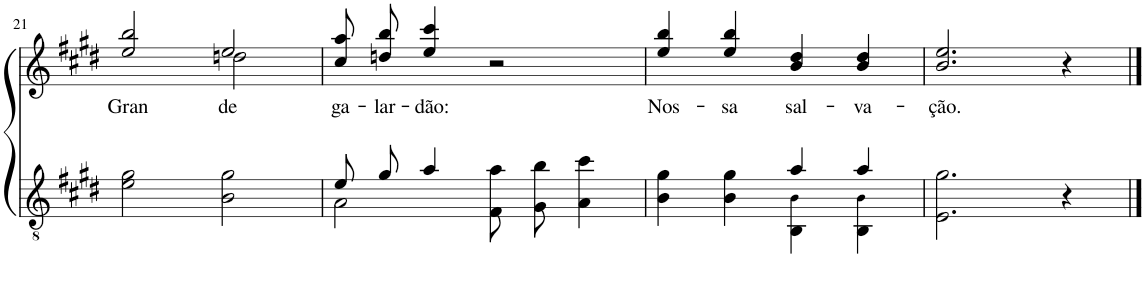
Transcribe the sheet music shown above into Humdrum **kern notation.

**kern	**kern	**text
*part2	*part1	*part1
*staff2	*staff1	*staff1
*I"Parte III e IV	*I"Parte I e II	*
!!LO:PB:g=z
*clefGv2	*clefG2	*
*Trd5c9	*Trd5c9	*
*k[f#c#g#d#]	*k[f#c#g#d#]	*
*M4/4	*M4/4	*
=21	=21	=21
!	!	!LO:LY:b
*	*^	*
2e\ 2g#\	2ee/ 2bb/	2ryy	Gran-
!	!	!	!LO:LY:b
2B\ 2g#\	2ee/	2ddn\	-de
=22	=22	=22	=22
*^	*	*	*
!	!	!	!	!LO:LY:b
*	*	*v	*v	*
8e/L	2A\	8cc#\ 8aa\L	ga-
!	!	!	!LO:LY:b
8g#/J	.	8ddn\ 8bb\J	-lar-
!	!	!	!LO:LY:b
4a/	.	4ee/ 4ccc#/	-dão:
2ryy	8F#\ 8a\L	2r	.
.	8G#\ 8b\J	.	.
.	4A\ 4cc#\	.	.
=23	=23	=23	=23
!	!	!	!LO:LY:b
2ryy	4B\ 4g#\	4ee/ 4bb/	Nos-
!	!	!	!LO:LY:b
.	4B\ 4g#\	4ee/ 4bb/	-sa
!	!	!	!LO:LY:b
4a/	4BB\ 4B!\	4b/ 4dd#/	sal-
!	!	!	!LO:LY:b
4a/	4BB\ 4B!\	4b/ 4dd#/	-va-
=24	=24	=24	=24
!	!	!	!LO:LY:b
*v	*v	*	*
2.E\ 2.g#\	2.b/ 2.ee/	-ção.
4r	4r	.
==	==	==
*-	*-	*-
